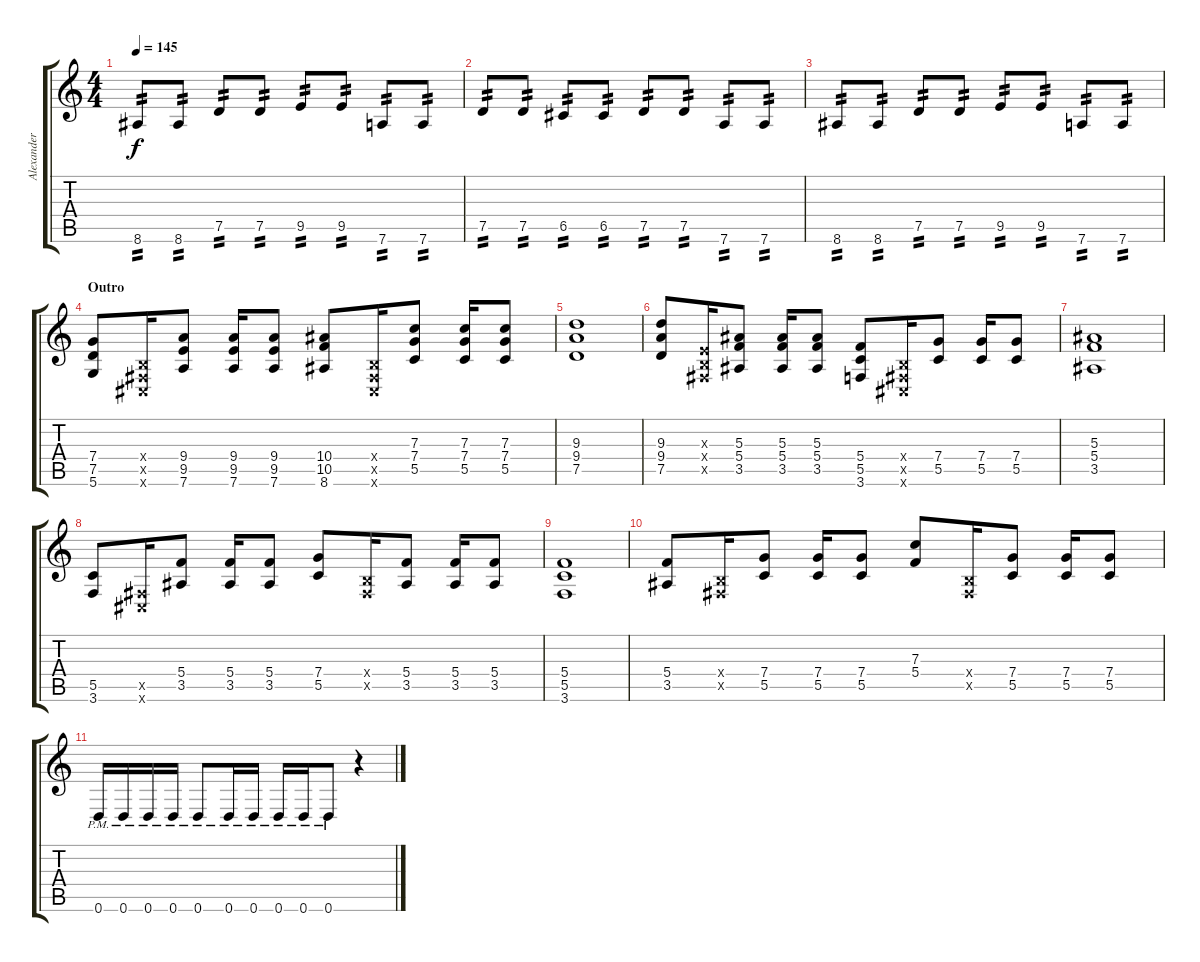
\track ("Alexander Kuoppala" "Alexander ") {instrument distortionguitar}
\staff {score tabs}
\tuning (D4 A3 F3 C3 G2 D2) {hide}
\ts (4 4)
\tempo 145
\clef g2
\ks c
8.6.8{tp 2 dy f} 8.6.8{tp 2} 7.5.8{tp 2} 7.5.8{tp 2} 9.5.8{tp 2} 9.5.8{tp 2} 7.6.8{tp 2} 7.6.8{tp 2} |
7.5.8{tp 2} 7.5.8{tp 2} 6.5.8{tp 2} 6.5.8{tp 2} 7.5.8{tp 2} 7.5.8{tp 2} 7.6.8{tp 2} 7.6.8{tp 2} |
8.6.8{tp 2} 8.6.8{tp 2} 7.5.8{tp 2} 7.5.8{tp 2} 9.5.8{tp 2} 9.5.8{tp 2} 7.6.8{tp 2} 7.6.8{tp 2} |
\section ("" "Outro")
(7.4 7.5 5.6).8 (-1.4{x} -1.5{x} -1.6{x}).16 (9.4 9.5 7.6).8 (9.4 9.5 7.6).16 (9.4 9.5 7.6).8 (10.4 10.5 8.6).8 (-1.4{x} -1.5{x} -1.6{x}).16 (7.3 7.4 5.5).8 (7.3 7.4 5.5).16 (7.3 7.4 5.5).8 |
(9.3 9.4 7.5).1 |
(9.3 9.4 7.5).8 (-1.3{x} -1.4{x} -1.5{x}).16 (5.3 5.4 3.5).8 (5.3 5.4 3.5).16 (5.3 5.4 3.5).8 (5.4 5.5 3.6).8 (-1.4{x} -1.5{x} -1.6{x}).16 (7.4 5.5).8 (7.4 5.5).16 (7.4 5.5).8 |
(5.3 5.4 3.5).1 |
(5.5 3.6).8 (-1.5{x} -1.6{x}).16 (5.4 3.5).8 (5.4 3.5).16 (5.4 3.5).8 (7.4 5.5).8 (-1.4{x} -1.5{x}).16 (5.4 3.5).8 (5.4 3.5).16 (5.4 3.5).8 |
(5.4 5.5 3.6).1 |
(5.4 3.5).8 (-1.4{x} -1.5{x}).16 (7.4 5.5).8 (7.4 5.5).16 (7.4 5.5).8 (7.3 5.4).8 (-1.4{x} -1.5{x}).16 (7.4 5.5).8 (7.4 5.5).16 (7.4 5.5).8 |
0.6{pm}.16 0.6{pm}.16 0.6{pm}.16 0.6{pm}.16 0.6{pm}.8 0.6{pm}.16 0.6{pm}.16 0.6{pm}.16 0.6{pm}.16 0.6{pm}.8 r.4
